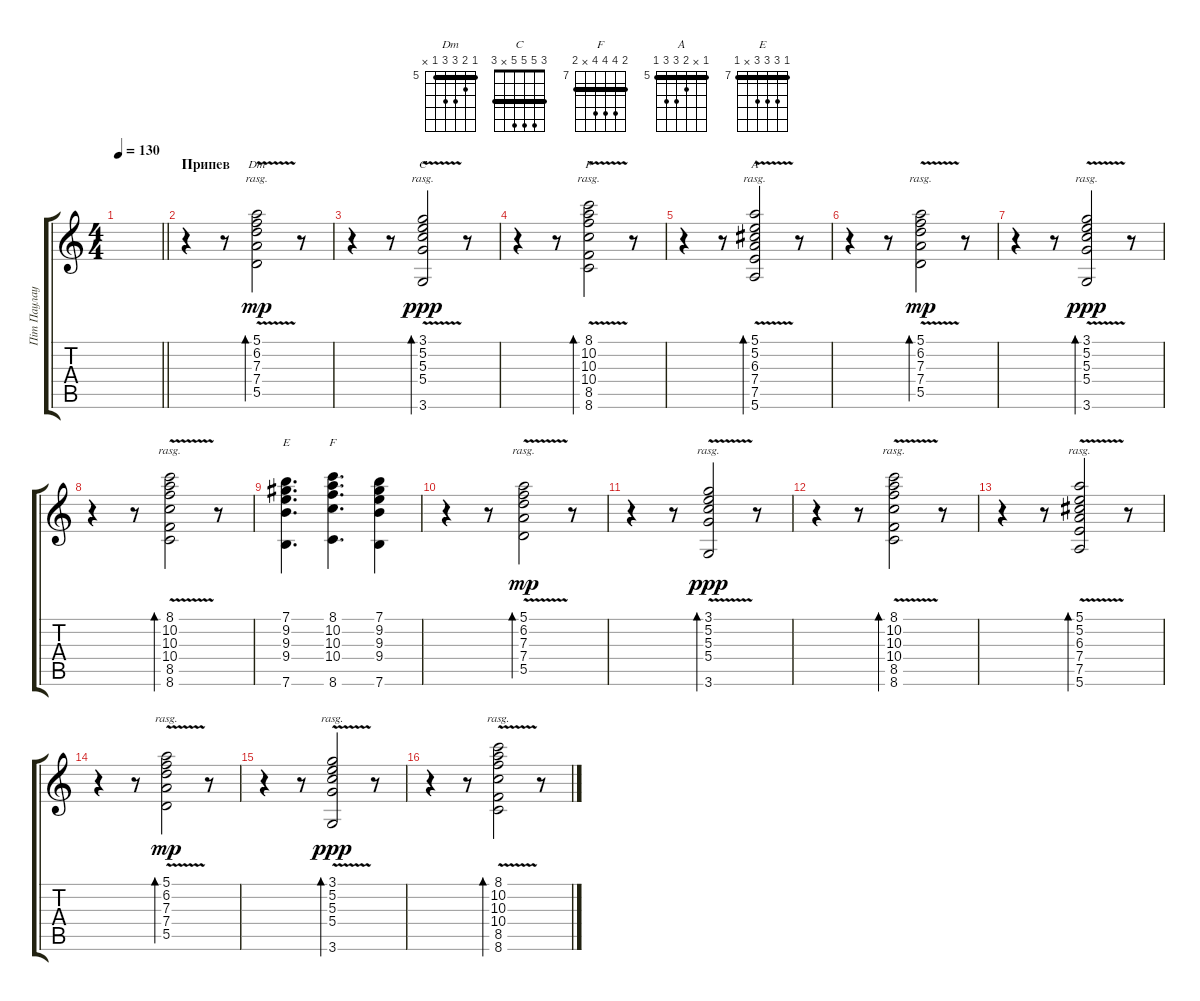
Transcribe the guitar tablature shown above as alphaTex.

\track ("Пiт Паулау" "Пiт Паулау") {instrument distortionguitar}
\staff {score tabs}
\tuning (E4 B3 G3 D3 A2 E2) {hide}
\chord ("Dm" 5 6 7 7 5 x) {firstfret 5 barre 5}
\chord ("C" 3 5 5 5 x 3) {barre 3}
\chord ("F" 8 10 10 10 8 x) {firstfret 8 barre 8}
\chord ("A" 5 x 6 7 7 5) {firstfret 5 barre 5}
\chord ("E" 7 9 9 9 x 7) {firstfret 7 barre 7}
\chord ("F" 8 10 10 10 x 8) {firstfret 7 barre 8}
\ts (4 4)
\tempo 130
\clef g2
\barLineRight lightlight
\ks c
|
\section ("" "Припев")
r.4 r.8 (5.1{v} 6.2 7.3 7.4 5.5).2{bd 240 ch "Dm" rasg ii dy mp} r.8 |
r.4 r.8 (3.1{v} 5.2 5.3 5.4 3.6).2{bd 240 ch "C" rasg ii dy ppp} r.8 |
r.4 r.8 (8.1{v} 10.2 10.3 10.4 8.5 8.6).2{bd 240 ch "F" rasg ii} r.8 |
r.4 r.8 (5.1{v} 5.2 6.3 7.4 7.5 5.6).2{bd 240 ch "A" rasg ii} r.8 |
r.4 r.8 (5.1{v} 6.2 7.3 7.4 5.5).2{bd 240 rasg ii dy mp} r.8 |
r.4 r.8 (3.1{v} 5.2 5.3 5.4 3.6).2{bd 240 rasg ii dy ppp} r.8 |
r.4 r.8 (8.1{v} 10.2 10.3 10.4 8.5 8.6).2{bd 240 rasg ii} r.8 |
(7.1 9.2 9.3 9.4 7.6).4{d ch "E"} (8.1 10.2 10.3 10.4 8.6).4{d ch "F"} (7.1 9.2 9.3 9.4 7.6).4 |
r.4 r.8 (5.1{v} 6.2 7.3 7.4 5.5).2{bd 240 rasg ii dy mp} r.8 |
r.4 r.8 (3.1{v} 5.2 5.3 5.4 3.6).2{bd 240 rasg ii dy ppp} r.8 |
r.4 r.8 (8.1{v} 10.2 10.3 10.4 8.5 8.6).2{bd 240 rasg ii} r.8 |
r.4 r.8 (5.1{v} 5.2 6.3 7.4 7.5 5.6).2{bd 240 rasg ii} r.8 |
r.4 r.8 (5.1{v} 6.2 7.3 7.4 5.5).2{bd 240 rasg ii dy mp} r.8 |
r.4 r.8 (3.1{v} 5.2 5.3 5.4 3.6).2{bd 240 rasg ii dy ppp} r.8 |
r.4 r.8 (8.1{v} 10.2 10.3 10.4 8.5 8.6).2{bd 240 rasg ii} r.8
